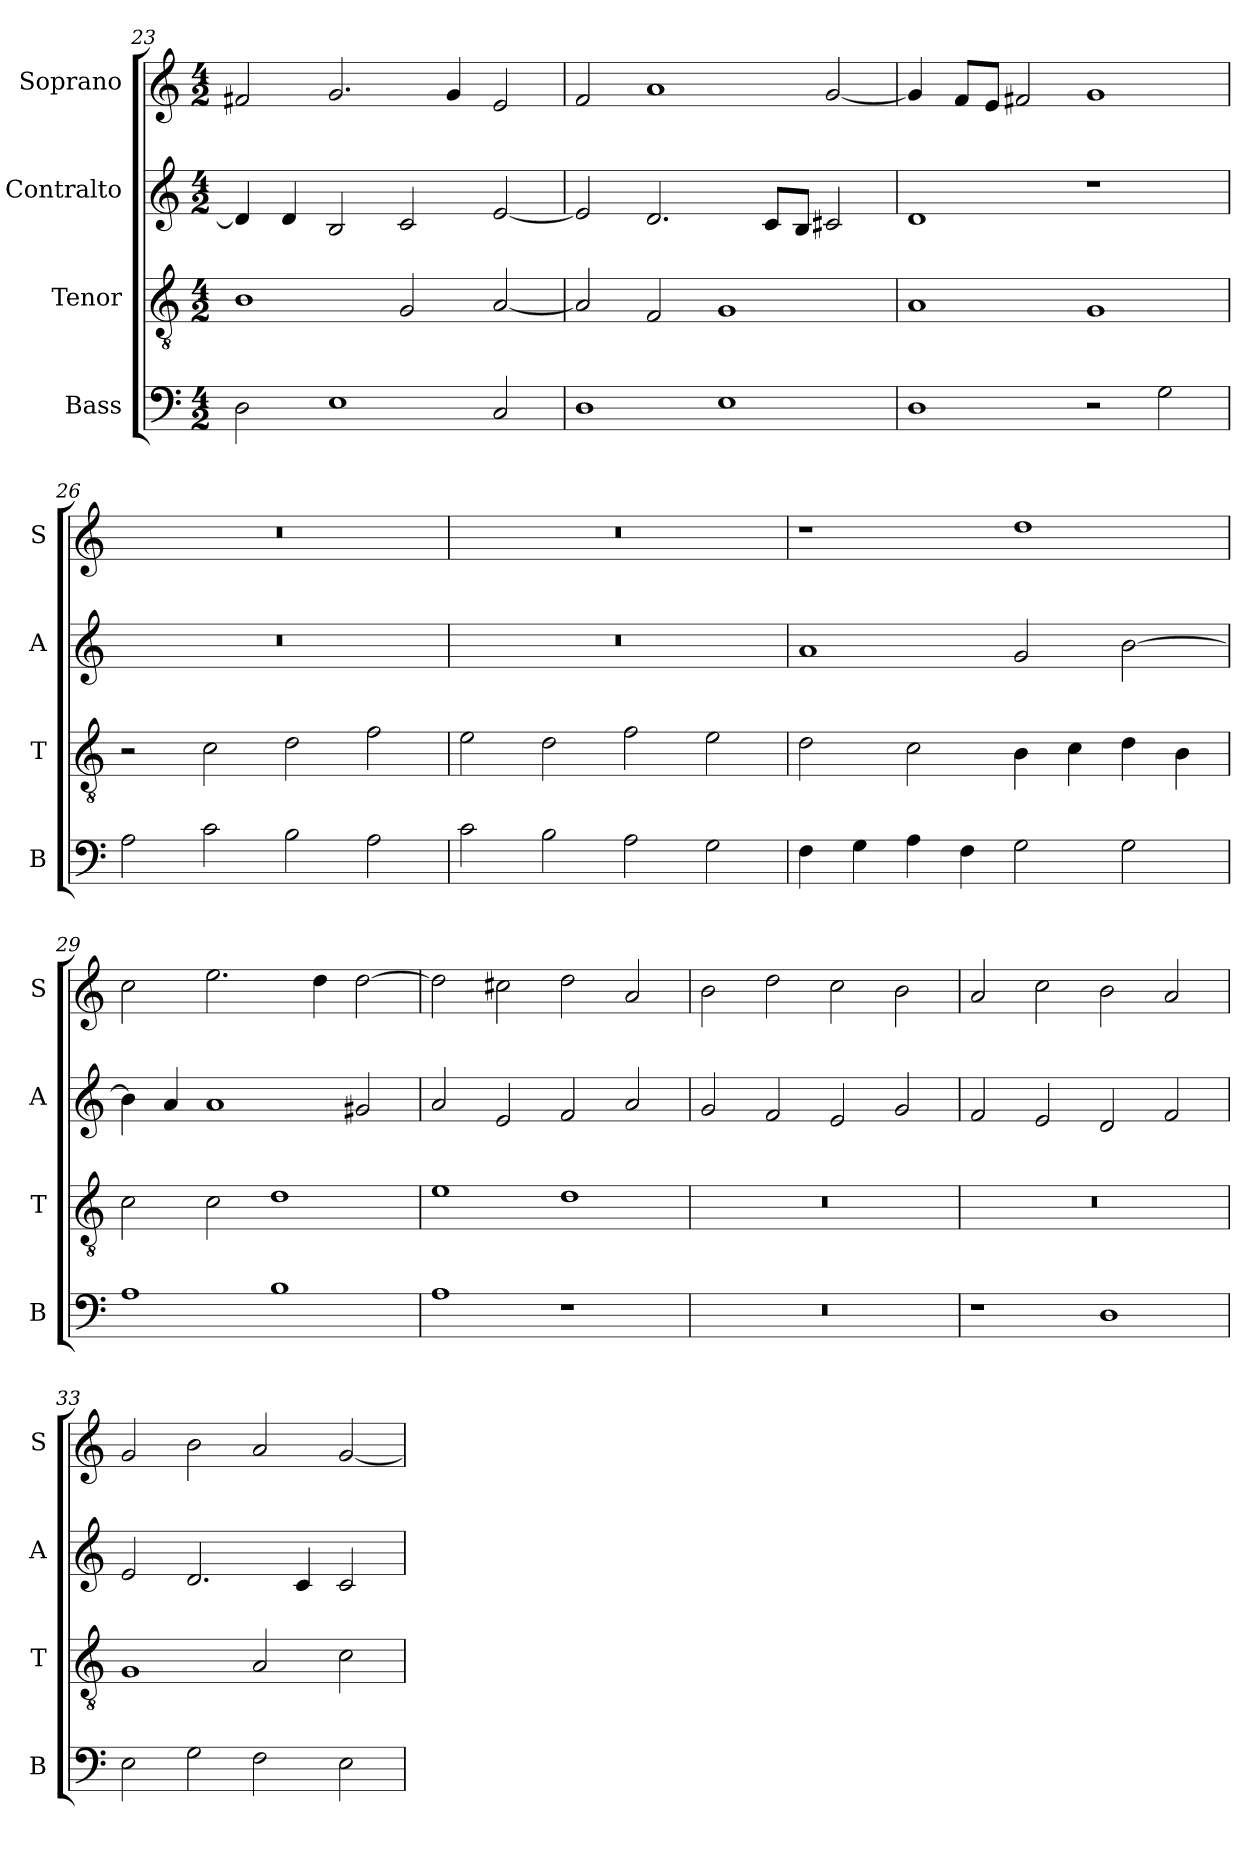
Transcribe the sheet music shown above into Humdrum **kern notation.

**kern	**kern	**kern	**kern
*part4	*part3	*part2	*part1
*staff4	*staff3	*staff2	*staff1
*I"Bass	*I"Tenor	*I"Contralto	*I"Soprano
*I'B	*I'T	*I'A	*I'S
*clefF4	*clefGv2	*clefG2	*clefG2
*k[]	*k[]	*k[]	*k[]
*G:mix	*G:mix	*G:mix	*G:mix
*M4/2	*M4/2	*M4/2	*M4/2
=23	=23	=23	=23
2D	1B	4d]	2f#X
.	.	4d	.
1E	.	2B	2.g
.	2G	2c	.
.	.	.	4g
2C	[2A	[2e	2e
=24	=24	=24	=24
1D	2A]	2e]	2f
.	2F	2.d	1a
1E	1G	.	.
.	.	8c/L	.
.	.	8B/J	.
.	.	2c#X	[2g
=25	=25	=25	=25
1D	1A	1d	4g]
.	.	.	8f/L
.	.	.	8e/J
.	.	.	2f#X
2r	1G	1r	1g
2G	.	.	.
=26	=26	=26	=26
2A	2r	0r	0r
2c	2c	.	.
2B	2d	.	.
2A	2f	.	.
=27	=27	=27	=27
2c	2e	0r	0r
2B	2d	.	.
2A	2f	.	.
2G	2e	.	.
=28	=28	=28	=28
4F	2d	1a	1r
4G	.	.	.
4A	2c	.	.
4F	.	.	.
2G	4B	2g	1dd
.	4c	.	.
2G	4d	[2b	.
.	4B	.	.
=29	=29	=29	=29
1A	2c	4b]	2cc
.	.	4a	.
.	2c	1a	2.ee
1B	1d	.	.
.	.	.	4dd
.	.	2g#X	[2dd
=30	=30	=30	=30
1A	1e	2a	2dd]
.	.	2e	2cc#X
1r	1d	2f	2dd
.	.	2a	2a
=31	=31	=31	=31
0r	0r	2g	2b
.	.	2f	2dd
.	.	2e	2cc
.	.	2g	2b
=32	=32	=32	=32
1r	0r	2f	2a
.	.	2e	2cc
1D	.	2d	2b
.	.	2f	2a
=33	=33	=33	=33
2E	1G	2e	2g
2G	.	2.d	2b
2F	2A	.	2a
.	.	4c	.
2E	2c	2c	[2g
=	=	=	=
*-	*-	*-	*-
